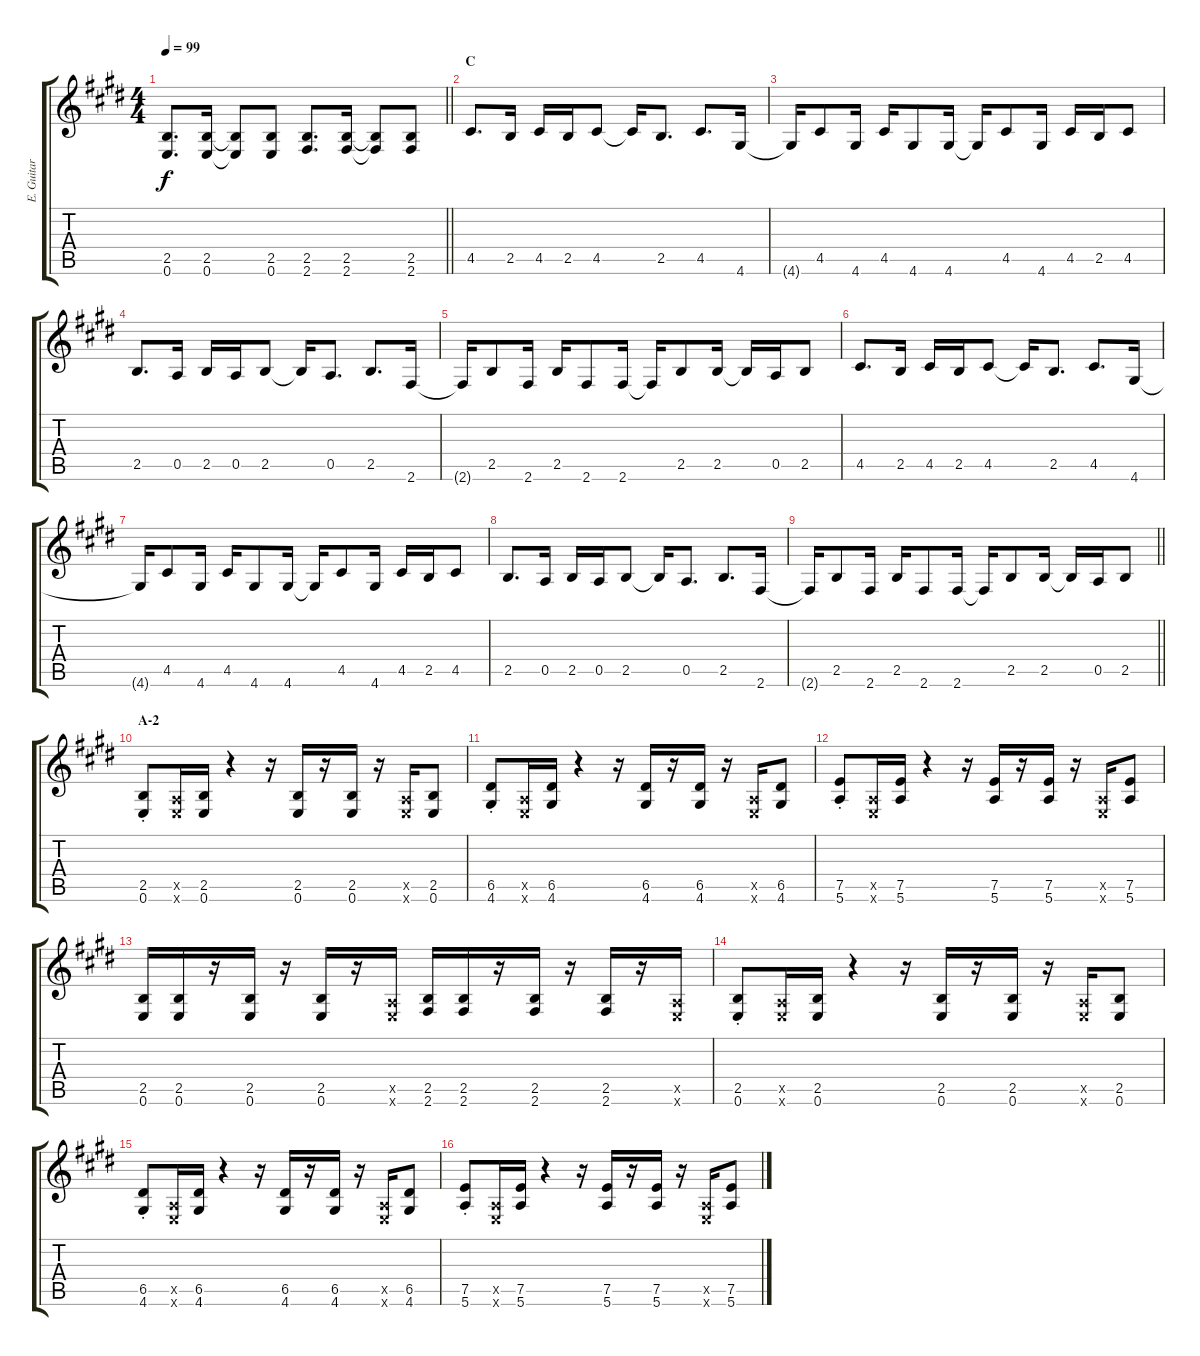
\track ("E. Guitar I" "E. Guitar ") {instrument overdrivenguitar}
\staff {score tabs}
\tuning (E4 B3 G3 D3 A2 E2) {hide}
\ts (4 4)
\tempo 99
\clef g2
\barLineRight lightlight
\ks e
(2.5 0.6).8{d dy f} (2.5 0.6).16 (2.5{t} 0.6{t}).8 (2.5 0.6).8 (2.5 2.6).8{d} (2.5 2.6).16 (2.5{t} 2.6{t}).8 (2.5 2.6).8 |
\section ("" "C")
4.5.8{d} 2.5.16 4.5.16 2.5.16 4.5.8 4.5{t}.16 2.5.8{d} 4.5.8{d} 4.6.16 |
4.6{t}.16 4.5.8 4.6.16 4.5.16 4.6.8 4.6.16 4.6{t}.16 4.5.8 4.6.16 4.5.16 2.5.16 4.5.8 |
2.5.8{d} 0.5.16 2.5.16 0.5.16 2.5.8 2.5{t}.16 0.5.8{d} 2.5.8{d} 2.6.16 |
2.6{t}.16 2.5.8 2.6.16 2.5.16 2.6.8 2.6.16 2.6{t}.16 2.5.8 2.5.16 2.5{t}.16 0.5.16 2.5.8 |
4.5.8{d} 2.5.16 4.5.16 2.5.16 4.5.8 4.5{t}.16 2.5.8{d} 4.5.8{d} 4.6.16 |
4.6{t}.16 4.5.8 4.6.16 4.5.16 4.6.8 4.6.16 4.6{t}.16 4.5.8 4.6.16 4.5.16 2.5.16 4.5.8 |
2.5.8{d} 0.5.16 2.5.16 0.5.16 2.5.8 2.5{t}.16 0.5.8{d} 2.5.8{d} 2.6.16 |
\barLineRight lightlight
2.6{t}.16 2.5.8 2.6.16 2.5.16 2.6.8 2.6.16 2.6{t}.16 2.5.8 2.5.16 2.5{t}.16 0.5.16 2.5.8 |
\section ("" "A-2")
(2.5{st} 0.6{st}).8 (0.5{x} 0.6{x}).16 (2.5 0.6).16 r.4 r.16 (2.5 0.6).16 r.16 (2.5 0.6).16 r.16 (0.5{x} 0.6{x}).16 (2.5 0.6).8 |
(6.5{st} 4.6{st}).8 (0.5{x} 0.6{x}).16 (6.5 4.6).16 r.4 r.16 (6.5 4.6).16 r.16 (6.5 4.6).16 r.16 (0.5{x} 0.6{x}).16 (6.5 4.6).8 |
(7.5{st} 5.6{st}).8 (0.5{x} 0.6{x}).16 (7.5 5.6).16 r.4 r.16 (7.5 5.6).16 r.16 (7.5 5.6).16 r.16 (0.5{x} 0.6{x}).16 (7.5 5.6).8 |
(2.5 0.6).16 (2.5 0.6).16 r.16 (2.5 0.6).16 r.16 (2.5 0.6).16 r.16 (0.5{x} 0.6{x}).16 (2.5 2.6).16 (2.5 2.6).16 r.16 (2.5 2.6).16 r.16 (2.5 2.6).16 r.16 (0.5{x} 0.6{x}).16 |
(2.5{st} 0.6{st}).8 (0.5{x} 0.6{x}).16 (2.5 0.6).16 r.4 r.16 (2.5 0.6).16 r.16 (2.5 0.6).16 r.16 (0.5{x} 0.6{x}).16 (2.5 0.6).8 |
(6.5{st} 4.6{st}).8 (0.5{x} 0.6{x}).16 (6.5 4.6).16 r.4 r.16 (6.5 4.6).16 r.16 (6.5 4.6).16 r.16 (0.5{x} 0.6{x}).16 (6.5 4.6).8 |
(7.5{st} 5.6{st}).8 (0.5{x} 0.6{x}).16 (7.5 5.6).16 r.4 r.16 (7.5 5.6).16 r.16 (7.5 5.6).16 r.16 (0.5{x} 0.6{x}).16 (7.5 5.6).8
